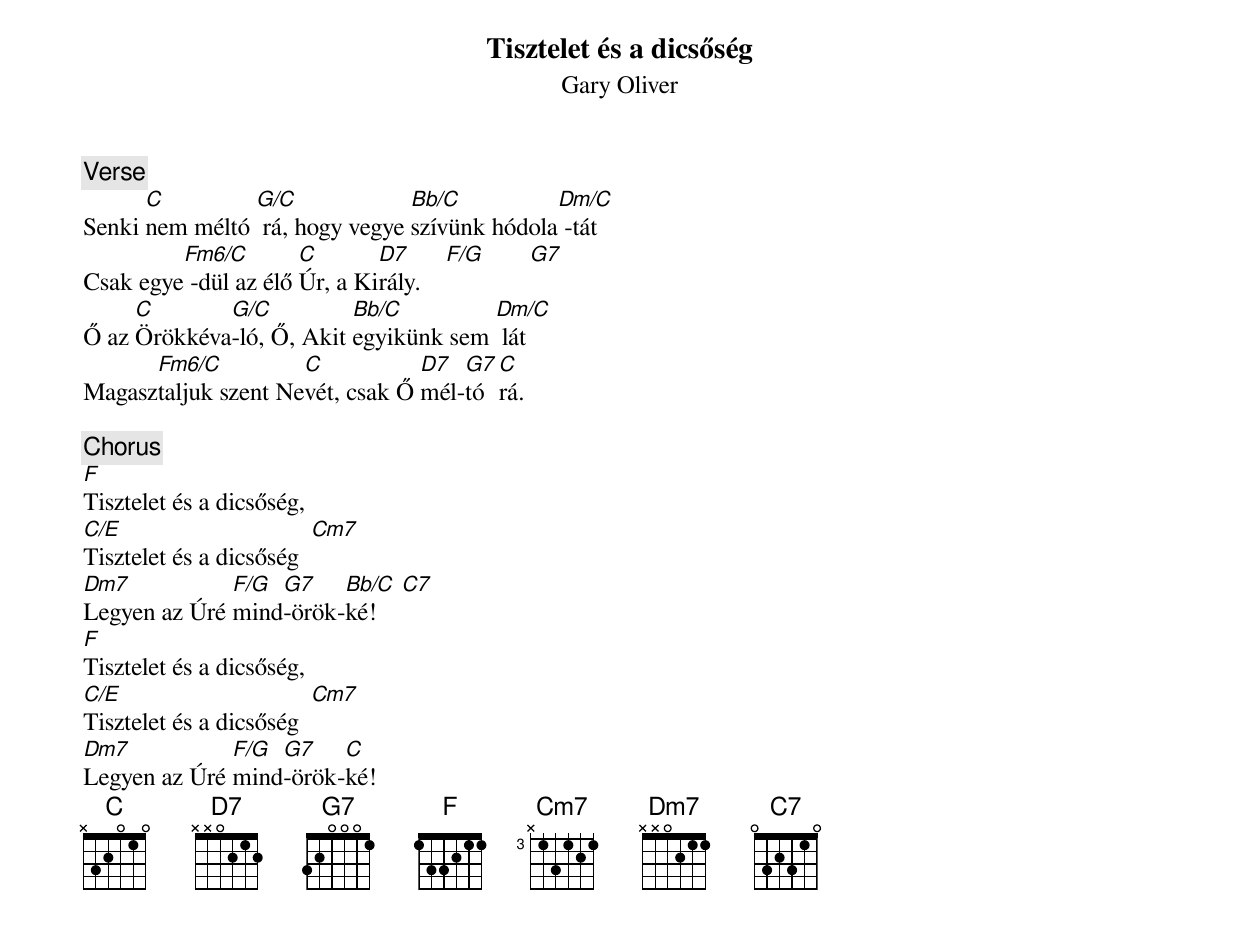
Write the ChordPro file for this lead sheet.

{title:Tisztelet és a dicsőség }
{subtitle:Gary Oliver }

{c:Verse}
Senki [C]nem méltó [G/C] rá, hogy vegye [Bb/C]szívünk hódola[Dm/C] -tát
Csak egye[Fm6/C] -dül az élő [C]Úr, a Ki[D7]rály.    [F/G]       [G7]
Ő az [C]Örökkéva[G/C]-ló, Ő, Akit [Bb/C]egyikünk sem [Dm/C] lát
Magasz[Fm6/C]taljuk szent Ne[C]vét, csak Ő [D7]mél-[G7]tó [C]rá.

{c:Chorus}
[F]Tisztelet és a dicsőség,
[C/E]Tisztelet és a dicsőség  [Cm7]
[Dm7]Legyen az Úré [F/G]mind[G7]-örök-[Bb/C]ké!    [C7]
[F]Tisztelet és a dicsőség,
[C/E]Tisztelet és a dicsőség  [Cm7]
[Dm7]Legyen az Úré [F/G]mind[G7]-örök-[C]ké!
